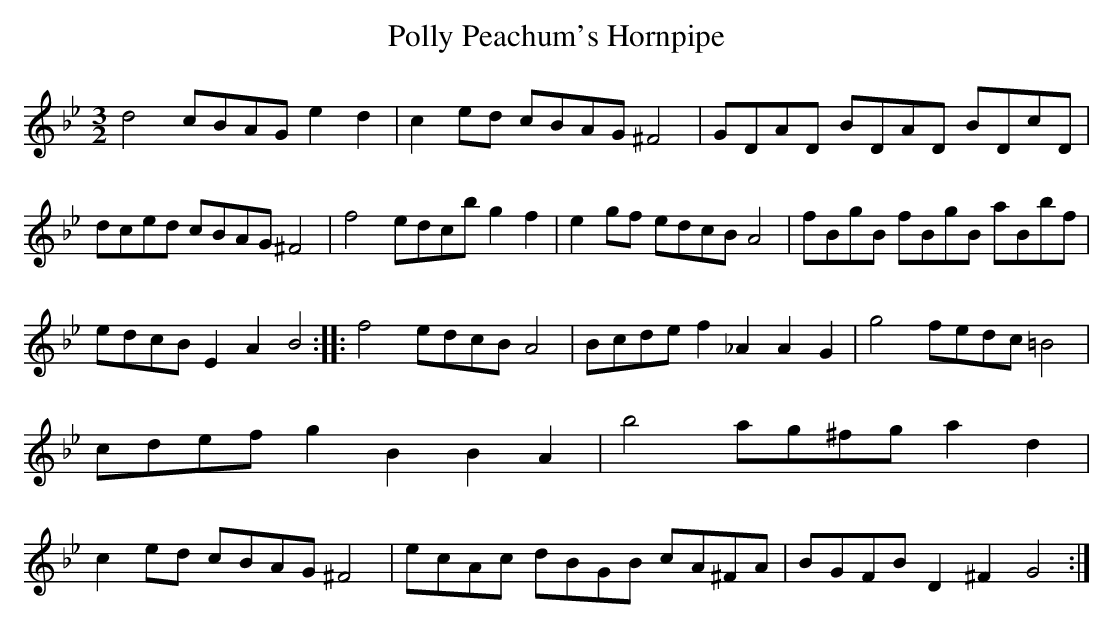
X:1
T:Polly Peachum's Hornpipe
M:3/2
L:1/8
K:Gm
d4 cBAG e2 d2| c2 ed cBAG ^F4| GDAD BDAD BDcD| dced cBAG ^F4| f4 edcb g2 f2|\
e2 gf edcB A4| fBgB fBgB aBbf| edcB E2 A2 B4:: f4 edcB A4| Bcde f2 _A2 A2 G2|\
g4 fedc =B4| cdef g2 B2 B2 A2| b4 ag^fg a2 d2| c2 ed cBAG ^F4|\
 ecAc dBGB cA^FA | BGFB D2 ^F2 G4:|
